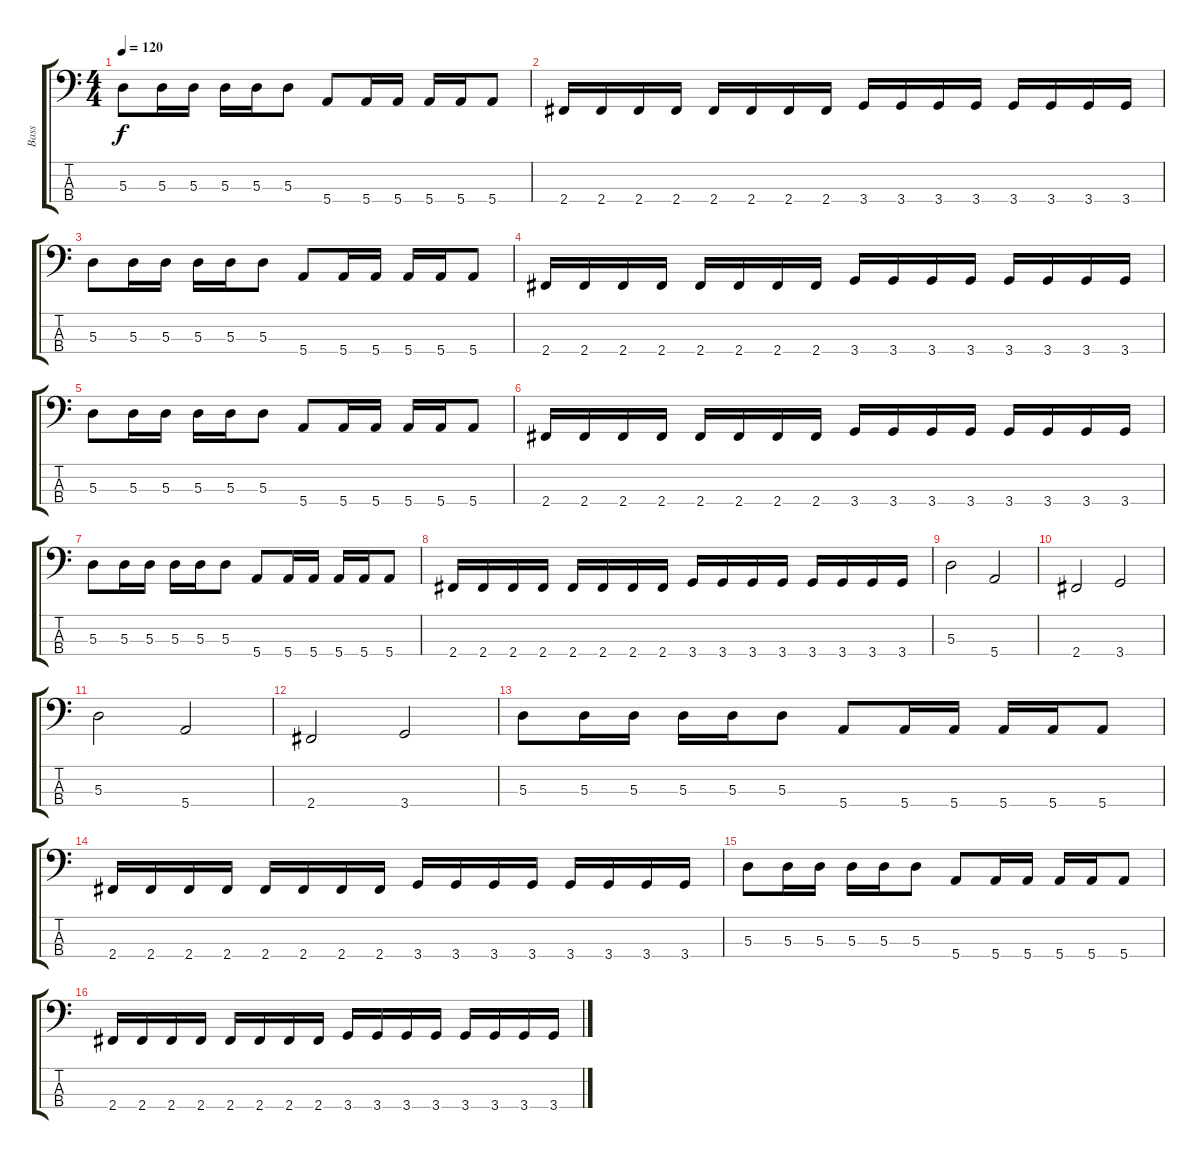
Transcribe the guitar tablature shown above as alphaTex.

\track ("Bass" "Bass") {instrument electricbassfinger}
\staff {score tabs}
\tuning (G2 D2 A1 E1) {hide}
\ts (4 4)
\tempo 120
\clef f4
\ks c
5.3.8{dy f} 5.3.16 5.3.16 5.3.16 5.3.16 5.3.8 5.4.8 5.4.16 5.4.16 5.4.16 5.4.16 5.4.8 |
2.4.16 2.4.16 2.4.16 2.4.16 2.4.16 2.4.16 2.4.16 2.4.16 3.4.16 3.4.16 3.4.16 3.4.16 3.4.16 3.4.16 3.4.16 3.4.16 |
5.3.8 5.3.16 5.3.16 5.3.16 5.3.16 5.3.8 5.4.8 5.4.16 5.4.16 5.4.16 5.4.16 5.4.8 |
2.4.16 2.4.16 2.4.16 2.4.16 2.4.16 2.4.16 2.4.16 2.4.16 3.4.16 3.4.16 3.4.16 3.4.16 3.4.16 3.4.16 3.4.16 3.4.16 |
5.3.8 5.3.16 5.3.16 5.3.16 5.3.16 5.3.8 5.4.8 5.4.16 5.4.16 5.4.16 5.4.16 5.4.8 |
2.4.16 2.4.16 2.4.16 2.4.16 2.4.16 2.4.16 2.4.16 2.4.16 3.4.16 3.4.16 3.4.16 3.4.16 3.4.16 3.4.16 3.4.16 3.4.16 |
5.3.8 5.3.16 5.3.16 5.3.16 5.3.16 5.3.8 5.4.8 5.4.16 5.4.16 5.4.16 5.4.16 5.4.8 |
2.4.16 2.4.16 2.4.16 2.4.16 2.4.16 2.4.16 2.4.16 2.4.16 3.4.16 3.4.16 3.4.16 3.4.16 3.4.16 3.4.16 3.4.16 3.4.16 |
5.3.2 5.4.2 |
2.4.2 3.4.2 |
5.3.2 5.4.2 |
2.4.2 3.4.2 |
5.3.8 5.3.16 5.3.16 5.3.16 5.3.16 5.3.8 5.4.8 5.4.16 5.4.16 5.4.16 5.4.16 5.4.8 |
2.4.16 2.4.16 2.4.16 2.4.16 2.4.16 2.4.16 2.4.16 2.4.16 3.4.16 3.4.16 3.4.16 3.4.16 3.4.16 3.4.16 3.4.16 3.4.16 |
5.3.8 5.3.16 5.3.16 5.3.16 5.3.16 5.3.8 5.4.8 5.4.16 5.4.16 5.4.16 5.4.16 5.4.8 |
2.4.16 2.4.16 2.4.16 2.4.16 2.4.16 2.4.16 2.4.16 2.4.16 3.4.16 3.4.16 3.4.16 3.4.16 3.4.16 3.4.16 3.4.16 3.4.16
